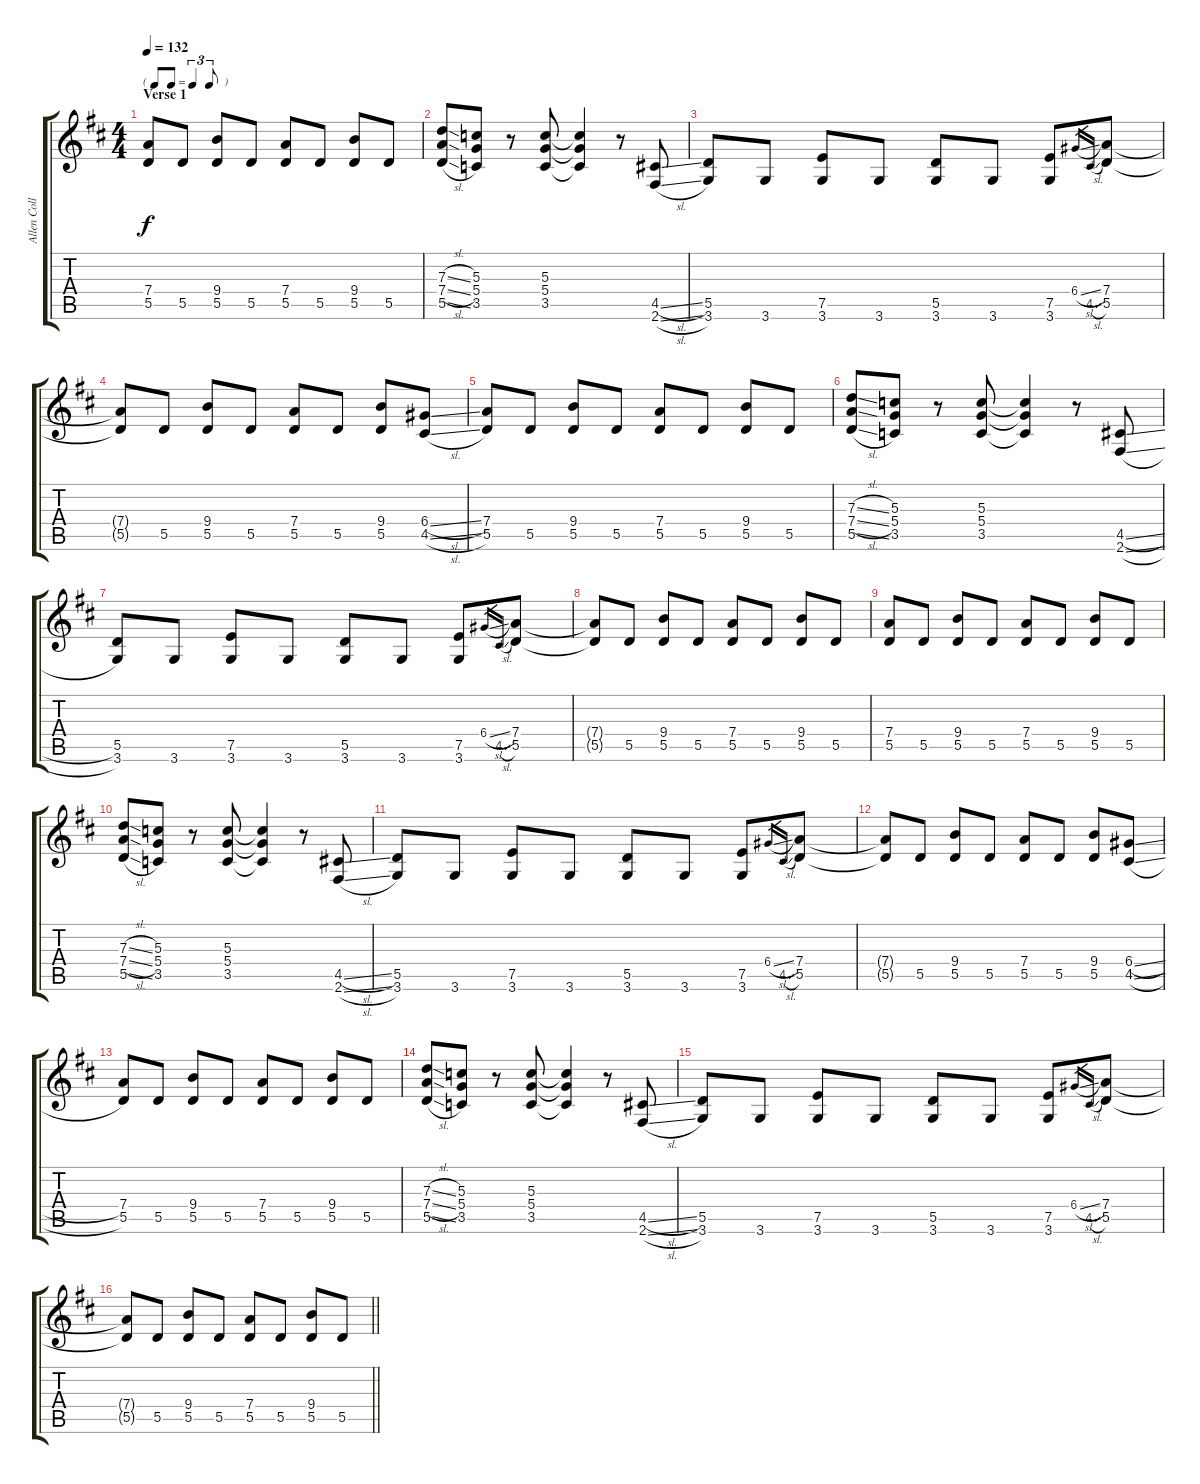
\track ("Allen Collins - Rhythm Guitar" "Allen Coll") {instrument electricguitarmuted}
\staff {score tabs}
\tuning (E4 B3 G3 D3 A2 E2) {hide}
\ts (4 4)
\tf triplet8th
\section ("" "Verse 1")
\tempo 132
\clef g2
\ks d
(7.4 5.5).8{dy f} 5.5.8 (9.4 5.5).8 5.5.8 (7.4 5.5).8 5.5.8 (9.4 5.5).8 5.5.8 |
(7.3{sl} 7.4{sl} 5.5{sl}).8 (5.3 5.4 3.5).8 r.8 (5.3 5.4 3.5).8 (5.3{t} 5.4{t} 3.5{t}).4 r.8 (4.5{sl} 2.6{sl}).8 |
(5.5 3.6).8 3.6.8 (7.5 3.6).8 3.6.8 (5.5 3.6).8 3.6.8 (7.5 3.6).8 6.4{sl}.16{gr} 4.5{sl}.16{gr} (7.4 5.5).8 |
(7.4{t} 5.5{t}).8 5.5.8 (9.4 5.5).8 5.5.8 (7.4 5.5).8 5.5.8 (9.4 5.5).8 (6.4{sl} 4.5{sl}).8 |
(7.4 5.5).8 5.5.8 (9.4 5.5).8 5.5.8 (7.4 5.5).8 5.5.8 (9.4 5.5).8 5.5.8 |
(7.3{sl} 7.4{sl} 5.5{sl}).8 (5.3 5.4 3.5).8 r.8 (5.3 5.4 3.5).8 (5.3{t} 5.4{t} 3.5{t}).4 r.8 (4.5{sl} 2.6{sl}).8 |
(5.5 3.6).8 3.6.8 (7.5 3.6).8 3.6.8 (5.5 3.6).8 3.6.8 (7.5 3.6).8 6.4{sl}.16{gr} 4.5{sl}.16{gr} (7.4 5.5).8 |
(7.4{t} 5.5{t}).8 5.5.8 (9.4 5.5).8 5.5.8 (7.4 5.5).8 5.5.8 (9.4 5.5).8 5.5.8 |
(7.4 5.5).8 5.5.8 (9.4 5.5).8 5.5.8 (7.4 5.5).8 5.5.8 (9.4 5.5).8 5.5.8 |
(7.3{sl} 7.4{sl} 5.5{sl}).8 (5.3 5.4 3.5).8 r.8 (5.3 5.4 3.5).8 (5.3{t} 5.4{t} 3.5{t}).4 r.8 (4.5{sl} 2.6{sl}).8 |
(5.5 3.6).8 3.6.8 (7.5 3.6).8 3.6.8 (5.5 3.6).8 3.6.8 (7.5 3.6).8 6.4{sl}.16{gr} 4.5{sl}.16{gr} (7.4 5.5).8 |
(7.4{t} 5.5{t}).8 5.5.8 (9.4 5.5).8 5.5.8 (7.4 5.5).8 5.5.8 (9.4 5.5).8 (6.4{sl} 4.5{sl}).8 |
(7.4 5.5).8 5.5.8 (9.4 5.5).8 5.5.8 (7.4 5.5).8 5.5.8 (9.4 5.5).8 5.5.8 |
(7.3{sl} 7.4{sl} 5.5{sl}).8 (5.3 5.4 3.5).8 r.8 (5.3 5.4 3.5).8 (5.3{t} 5.4{t} 3.5{t}).4 r.8 (4.5{sl} 2.6{sl}).8 |
(5.5 3.6).8 3.6.8 (7.5 3.6).8 3.6.8 (5.5 3.6).8 3.6.8 (7.5 3.6).8 6.4{sl}.16{gr} 4.5{sl}.16{gr} (7.4 5.5).8 |
\barLineRight lightlight
(7.4{t} 5.5{t}).8 5.5.8 (9.4 5.5).8 5.5.8 (7.4 5.5).8 5.5.8 (9.4 5.5).8 5.5.8
